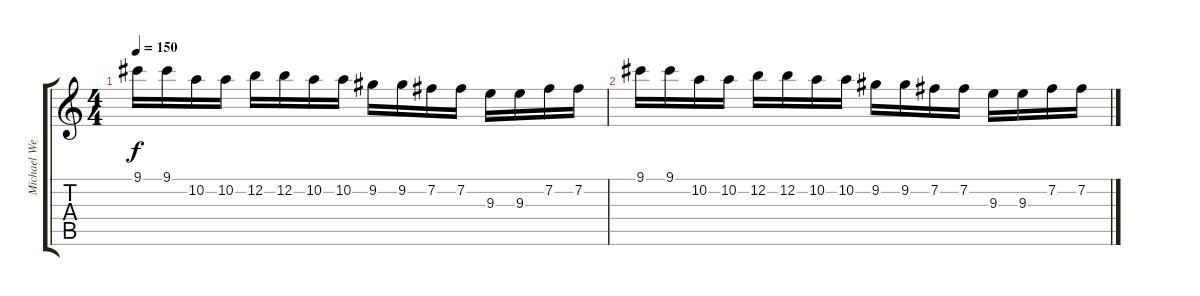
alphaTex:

\track ("Michael Weikath" "Michael We") {instrument distortionguitar}
\staff {score tabs}
\tuning (E4 B3 G3 D3 A2 E2) {hide}
\ts (4 4)
\tempo 150
\clef g2
\ks c
9.1.16{dy f volume 6} 9.1.16{volume 6} 10.2.16{volume 6} 10.2.16{volume 5} 12.2.16{volume 5} 12.2.16{volume 5} 10.2.16{volume 5} 10.2.16{volume 5} 9.2.16{volume 4} 9.2.16{volume 4} 7.2.16{volume 4} 7.2.16{volume 4} 9.3.16{volume 4} 9.3.16{volume 4} 7.2.16{volume 4} 7.2.16{volume 3} |
9.1.16{volume 3} 9.1.16{volume 3} 10.2.16{volume 3} 10.2.16{volume 3} 12.2.16{volume 2} 12.2.16{volume 2} 10.2.16{volume 2} 10.2.16{volume 2} 9.2.16{volume 2} 9.2.16{volume 2} 7.2.16{volume 1} 7.2.16{volume 1} 9.3.16{volume 1} 9.3.16{volume 1} 7.2.16{volume 1} 7.2.16{volume 0}
